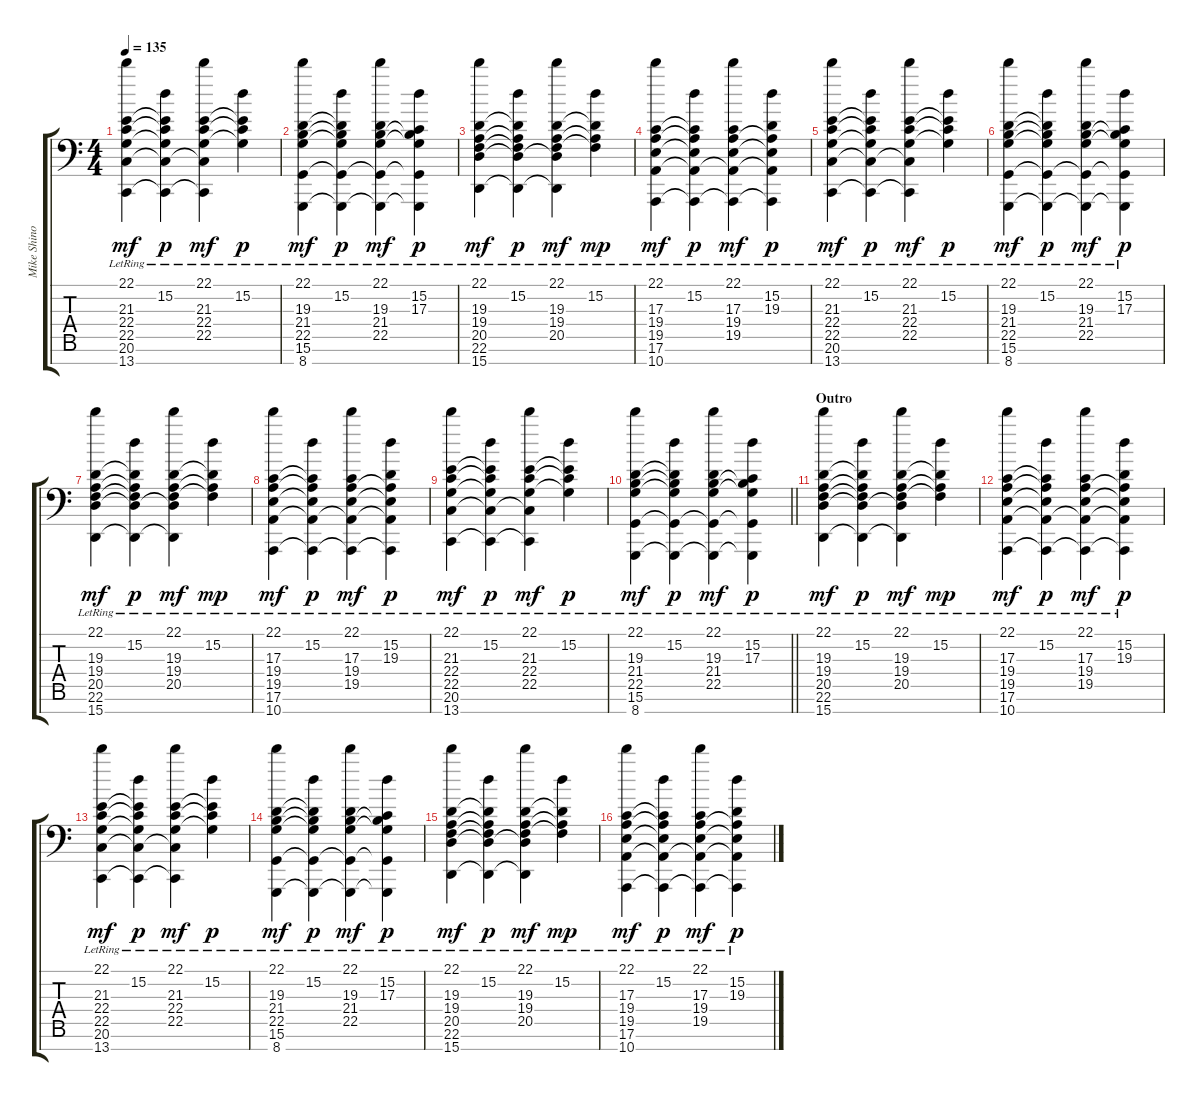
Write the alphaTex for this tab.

\track ("Mike Shinoda - Piano" "Mike Shino") {instrument brightacousticpiano}
\staff {score tabs}
\tuning (E4 B3 G2 D2 A1 E1 B0) {hide}
\ts (4 4)
\tempo 135
\clef f4
\ks c
(22.1{lr} 21.3 22.4 22.5 20.6 13.7).4{dy mf} (15.2{lr} 21.3{t} 22.4{t} 22.5{t} 20.6{t} 13.7{t}).4{dy p} (22.1{lr} 21.3 22.4 22.5 20.6{t} 13.7{t}).4{dy mf} (15.2{lr} 21.3{t} 22.4{t} 22.5{t}).4{dy p} |
(22.1{lr} 19.3 21.4 22.5 15.6 8.7).4{dy mf} (15.2{lr} 19.3{t} 21.4{t} 22.5{t} 15.6{t} 8.7{t}).4{dy p} (22.1{lr} 19.3 21.4 22.5 15.6{t} 8.7{t}).4{dy mf} (15.2{lr} 17.3 21.4{t} 22.5{t} 15.6{t} 8.7{t}).4{dy p} |
(22.1{lr} 19.3 19.4 20.5 22.6 15.7).4{dy mf} (15.2{lr} 19.3{t} 19.4{t} 20.5{t} 22.6{t} 15.7{t}).4{dy p} (22.1{lr} 19.3 19.4 20.5 22.6{t} 15.7{t}).4{dy mf} (15.2{lr} 19.3{t} 19.4{t} 20.5{t}).4{dy mp} |
(22.1{lr} 17.3 19.4 19.5 17.6 10.7).4{dy mf} (15.2{lr} 17.3{t} 19.4{t} 19.5{t} 17.6{t} 10.7{t}).4{dy p} (22.1{lr} 17.3 19.4 19.5 17.6{t} 10.7{t}).4{dy mf} (15.2{lr} 19.3 19.4{t} 19.5{t} 17.6{t} 10.7{t}).4{dy p} |
(22.1{lr} 21.3 22.4 22.5 20.6 13.7).4{dy mf} (15.2{lr} 21.3{t} 22.4{t} 22.5{t} 20.6{t} 13.7{t}).4{dy p} (22.1{lr} 21.3 22.4 22.5 20.6{t} 13.7{t}).4{dy mf} (15.2{lr} 21.3{t} 22.4{t} 22.5{t}).4{dy p} |
(22.1{lr} 19.3 21.4 22.5 15.6 8.7).4{dy mf} (15.2{lr} 19.3{t} 21.4{t} 22.5{t} 15.6{t} 8.7{t}).4{dy p} (22.1{lr} 19.3 21.4 22.5 15.6{t} 8.7{t}).4{dy mf} (15.2{lr} 17.3 21.4{t} 22.5{t} 15.6{t} 8.7{t}).4{dy p} |
(22.1{lr} 19.3 19.4 20.5 22.6 15.7).4{dy mf} (15.2{lr} 19.3{t} 19.4{t} 20.5{t} 22.6{t} 15.7{t}).4{dy p} (22.1{lr} 19.3 19.4 20.5 22.6{t} 15.7{t}).4{dy mf} (15.2{lr} 19.3{t} 19.4{t} 20.5{t}).4{dy mp} |
(22.1{lr} 17.3 19.4 19.5 17.6 10.7).4{dy mf} (15.2{lr} 17.3{t} 19.4{t} 19.5{t} 17.6{t} 10.7{t}).4{dy p} (22.1{lr} 17.3 19.4 19.5 17.6{t} 10.7{t}).4{dy mf} (15.2{lr} 19.3 19.4{t} 19.5{t} 17.6{t} 10.7{t}).4{dy p} |
(22.1{lr} 21.3 22.4 22.5 20.6 13.7).4{dy mf} (15.2{lr} 21.3{t} 22.4{t} 22.5{t} 20.6{t} 13.7{t}).4{dy p} (22.1{lr} 21.3 22.4 22.5 20.6{t} 13.7{t}).4{dy mf} (15.2{lr} 21.3{t} 22.4{t} 22.5{t}).4{dy p} |
\barLineRight lightlight
(22.1{lr} 19.3 21.4 22.5 15.6 8.7).4{dy mf} (15.2{lr} 19.3{t} 21.4{t} 22.5{t} 15.6{t} 8.7{t}).4{dy p} (22.1{lr} 19.3 21.4 22.5 15.6{t} 8.7{t}).4{dy mf} (15.2{lr} 17.3 21.4{t} 22.5{t} 15.6{t} 8.7{t}).4{dy p} |
\section ("" "Outro")
(22.1{lr} 19.3 19.4 20.5 22.6 15.7).4{dy mf} (15.2{lr} 19.3{t} 19.4{t} 20.5{t} 22.6{t} 15.7{t}).4{dy p} (22.1{lr} 19.3 19.4 20.5 22.6{t} 15.7{t}).4{dy mf} (15.2{lr} 19.3{t} 19.4{t} 20.5{t}).4{dy mp} |
(22.1{lr} 17.3 19.4 19.5 17.6 10.7).4{dy mf} (15.2{lr} 17.3{t} 19.4{t} 19.5{t} 17.6{t} 10.7{t}).4{dy p} (22.1{lr} 17.3 19.4 19.5 17.6{t} 10.7{t}).4{dy mf} (15.2{lr} 19.3 19.4{t} 19.5{t} 17.6{t} 10.7{t}).4{dy p} |
(22.1{lr} 21.3 22.4 22.5 20.6 13.7).4{dy mf} (15.2{lr} 21.3{t} 22.4{t} 22.5{t} 20.6{t} 13.7{t}).4{dy p} (22.1{lr} 21.3 22.4 22.5 20.6{t} 13.7{t}).4{dy mf} (15.2{lr} 21.3{t} 22.4{t} 22.5{t}).4{dy p} |
(22.1{lr} 19.3 21.4 22.5 15.6 8.7).4{dy mf} (15.2{lr} 19.3{t} 21.4{t} 22.5{t} 15.6{t} 8.7{t}).4{dy p} (22.1{lr} 19.3 21.4 22.5 15.6{t} 8.7{t}).4{dy mf} (15.2{lr} 17.3 21.4{t} 22.5{t} 15.6{t} 8.7{t}).4{dy p} |
(22.1{lr} 19.3 19.4 20.5 22.6 15.7).4{dy mf} (15.2{lr} 19.3{t} 19.4{t} 20.5{t} 22.6{t} 15.7{t}).4{dy p} (22.1{lr} 19.3 19.4 20.5 22.6{t} 15.7{t}).4{dy mf} (15.2{lr} 19.3{t} 19.4{t} 20.5{t}).4{dy mp} |
(22.1{lr} 17.3 19.4 19.5 17.6 10.7).4{dy mf} (15.2{lr} 17.3{t} 19.4{t} 19.5{t} 17.6{t} 10.7{t}).4{dy p} (22.1{lr} 17.3 19.4 19.5 17.6{t} 10.7{t}).4{dy mf} (15.2{lr} 19.3 19.4{t} 19.5{t} 17.6{t} 10.7{t}).4{dy p}
